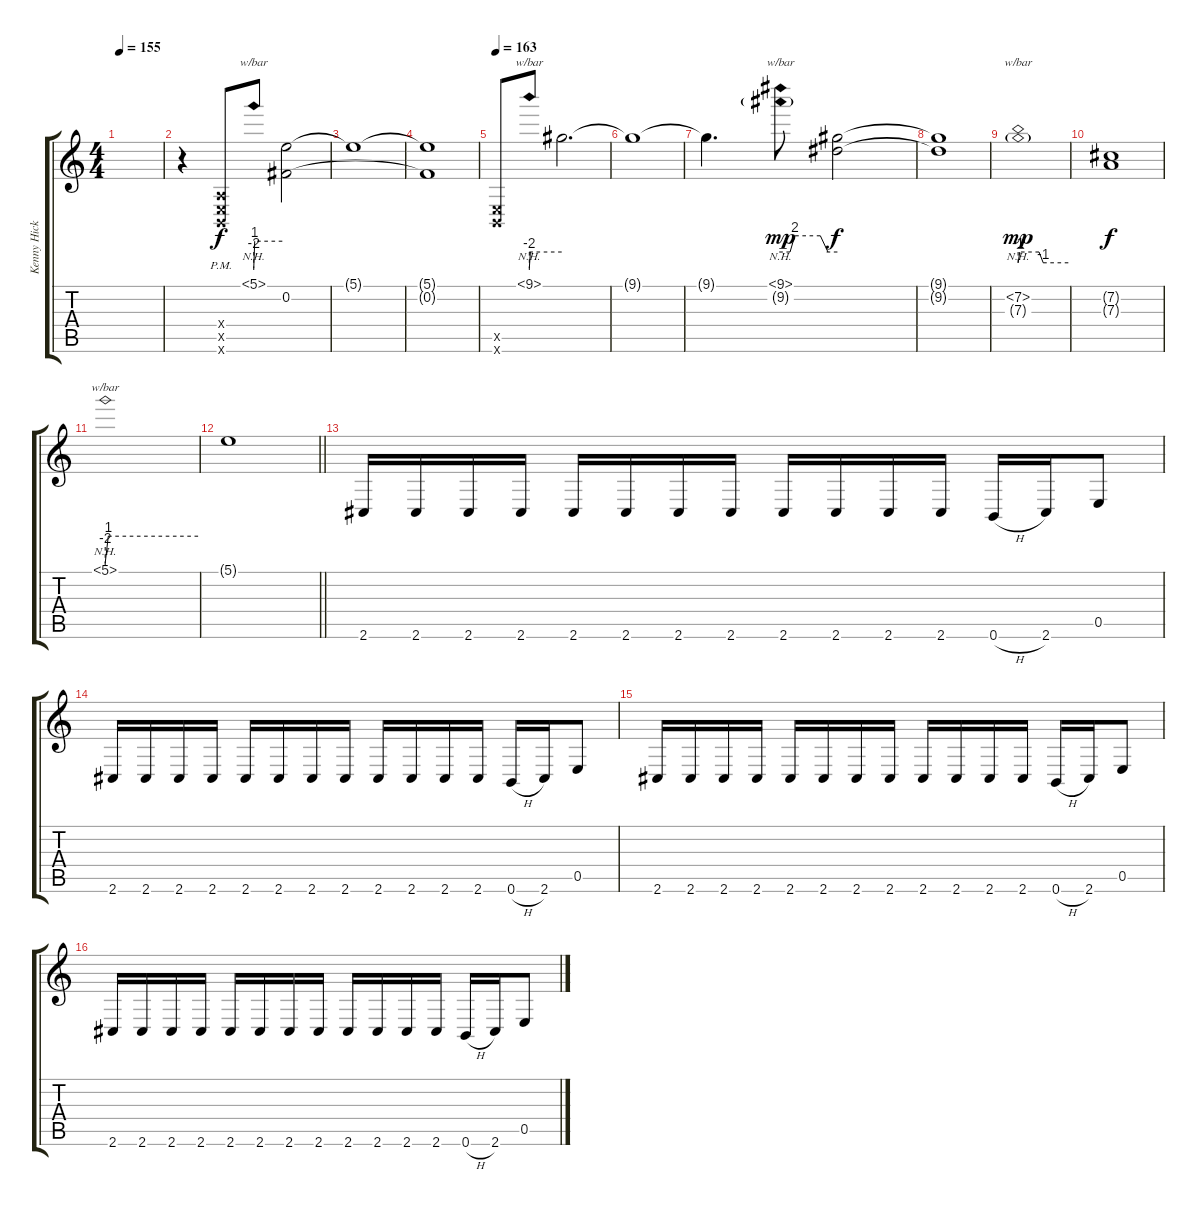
\track ("Kenny Hickey" "Kenny Hick") {instrument distortionguitar}
\staff {score tabs}
\tuning (B3 Gb3 D3 A2 E2 B1) {hide}
\ts (4 4)
\section ("" "")
\tempo 155
\clef g2
\ks c
|
r.4 (0.4{x} 0.5{x} 0.6{pm x}).8 5.1{nh}.8{tbe (custom default 0 -8 2 4 60 4)} (5.1{t} 0.2).2 |
5.1{t}.1 |
(5.1{t} 0.2{t}).1 |
\tempo 163
(0.5{x} 0.6{x}).8 9.1{nh}.8{tbe (custom default 0 -8 2 0 60 0)} 9.1{t}.2{d} |
9.1{t}.1 |
9.1{t}.4{d} (9.1{nh} 9.2{nh g}).8{tbe (custom default 0 0 10 0 15 8 42 8 50 0 60 0) dy mp} (9.1{t} 9.2{t}).2{dy f} |
(9.1{t} 9.2{t}).1 |
(7.2{nh} 7.3{nh g}).1{tbe (custom default 0 -4 2 0 25 0 30 -4 60 -4) dy mp} |
(7.2{t} 7.3{t}).1{dy f} |
5.1{nh}.1{tbe (custom default 0 -8 2 4 60 4)} |
\barLineRight lightlight
5.1{t}.1 |
\section ("" "")
2.6.16{volume 14 balance 16} 2.6.16 2.6.16 2.6.16 2.6.16 2.6.16 2.6.16 2.6.16 2.6.16 2.6.16 2.6.16 2.6.16 0.6{h}.16 2.6.16 0.5.8 |
2.6.16 2.6.16 2.6.16 2.6.16 2.6.16 2.6.16 2.6.16 2.6.16 2.6.16 2.6.16 2.6.16 2.6.16 0.6{h}.16 2.6.16 0.5.8 |
2.6.16 2.6.16 2.6.16 2.6.16 2.6.16 2.6.16 2.6.16 2.6.16 2.6.16 2.6.16 2.6.16 2.6.16 0.6{h}.16 2.6.16 0.5.8 |
2.6.16 2.6.16 2.6.16 2.6.16 2.6.16 2.6.16 2.6.16 2.6.16 2.6.16 2.6.16 2.6.16 2.6.16 0.6{h}.16 2.6.16 0.5.8
